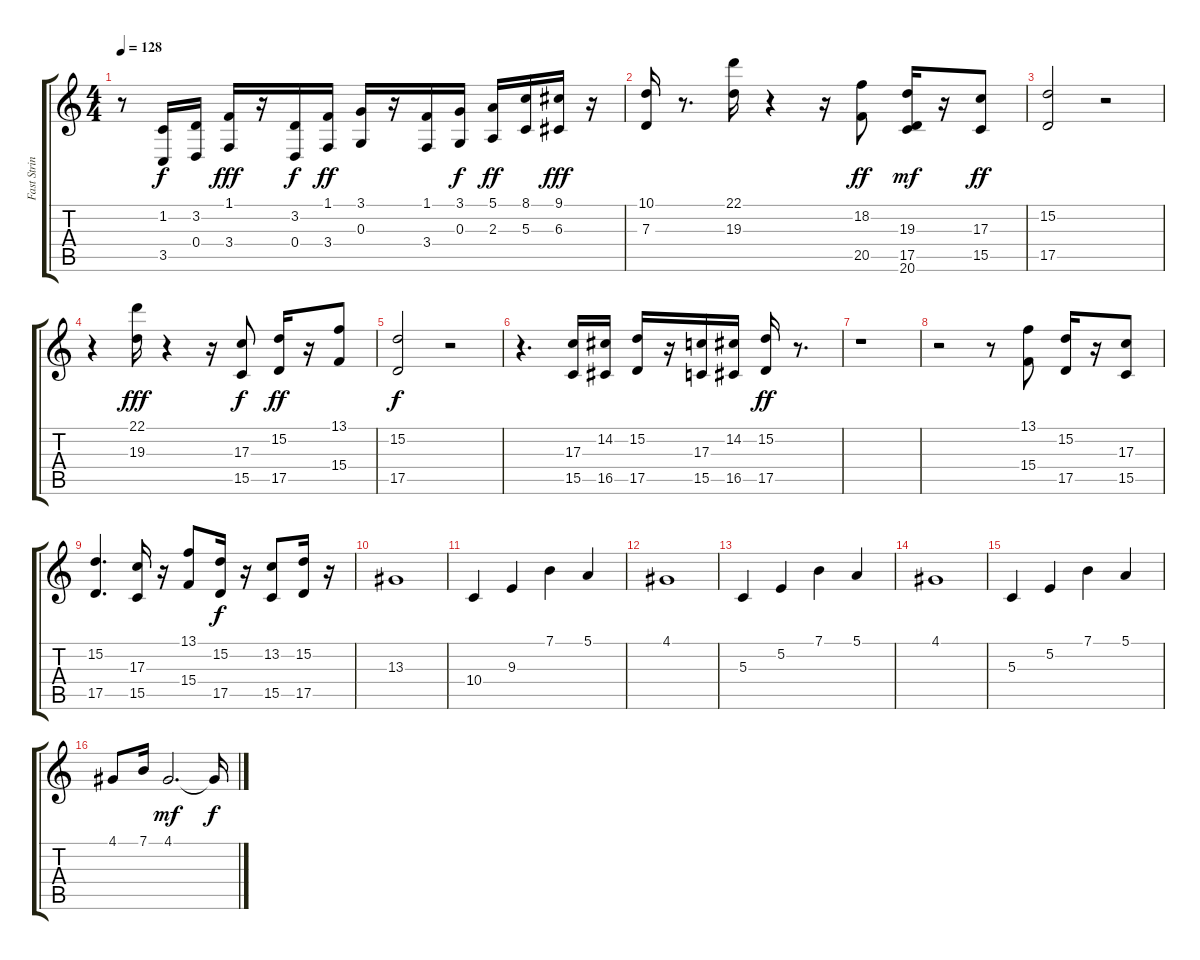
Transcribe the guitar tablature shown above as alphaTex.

\track ("Fast Strings   " "Fast Strin") {instrument stringensemble1}
\staff {score tabs}
\tuning (E4 B3 G3 D3 A2 E2) {hide}
\ts (4 4)
\tempo 128
\clef g2
\ks c
r.8{dy f} (1.2 3.5).16 (3.2 0.4).16 (1.1 3.4).16{dy fff} r.16 (3.2 0.4).16{dy f} (1.1 3.4).16{dy ff} (3.1 0.3).16 r.16 (1.1 3.4).16 (3.1 0.3).16{dy f} (5.1 2.3).16{dy ff} (8.1 5.3).16 (9.1 6.3).16{dy fff} r.16 |
(10.1 7.3).16 r.8{d} (22.1 19.3).16 r.4 r.16 (18.2 20.5).8{dy ff} (19.3 17.5 20.6).16{dy mf} r.16 (17.3 15.5).8{dy ff} |
(15.2 17.5).2 r.2 |
r.4 (22.1 19.3).16{dy fff} r.4 r.16 (17.3 15.5).8{dy f} (15.2 17.5).16{dy ff} r.16 (13.1 15.4).8 |
(15.2 17.5).2{dy f} r.2 |
r.4{d} (17.3 15.5).16 (14.2 16.5).16 (15.2 17.5).16 r.16 (17.3 15.5).16 (14.2 16.5).16 (15.2 17.5).16{dy ff} r.8{d} |
r.1 |
r.2 r.8 (13.1 15.4).8 (15.2 17.5).16 r.16 (17.3 15.5).8 |
(15.2 17.5).4{d} (17.3 15.5).16 r.16 (13.1 15.4).8 (15.2 17.5).16{dy f} r.16 (13.2 15.5).8 (15.2 17.5).16 r.16 |
13.3.1 |
10.4.4 9.3.4 7.1.4 5.1.4 |
4.1.1 |
5.3.4 5.2.4 7.1.4 5.1.4 |
4.1.1 |
5.3.4 5.2.4 7.1.4 5.1.4 |
4.1.8 7.1.16 4.1.2{d dy mf} 4.1{t}.16{dy f}
